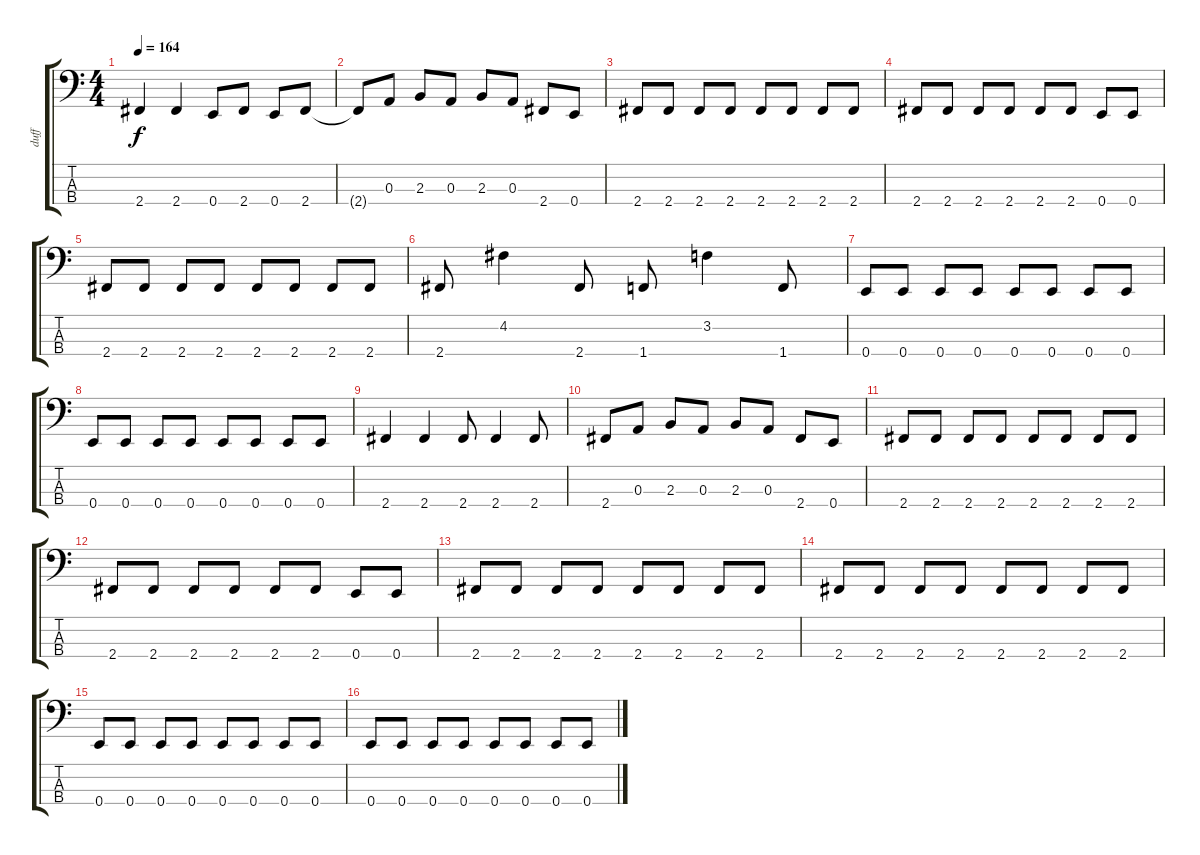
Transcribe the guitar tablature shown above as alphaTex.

\track ("duff" "duff") {instrument slapbass1}
\staff {score tabs}
\tuning (G2 D2 A1 E1) {hide}
\ts (4 4)
\tempo 164
\clef f4
\ks c
2.4.4{dy f} 2.4.4 0.4.8 2.4.8 0.4.8 2.4.8 |
2.4{t}.8 0.3.8 2.3.8 0.3.8 2.3.8 0.3.8 2.4.8 0.4.8 |
2.4.8 2.4.8 2.4.8 2.4.8 2.4.8 2.4.8 2.4.8 2.4.8 |
2.4.8 2.4.8 2.4.8 2.4.8 2.4.8 2.4.8 0.4.8 0.4.8 |
2.4.8 2.4.8 2.4.8 2.4.8 2.4.8 2.4.8 2.4.8 2.4.8 |
2.4.8 4.2.4 2.4.8 1.4.8 3.2.4 1.4.8 |
0.4.8 0.4.8 0.4.8 0.4.8 0.4.8 0.4.8 0.4.8 0.4.8 |
0.4.8 0.4.8 0.4.8 0.4.8 0.4.8 0.4.8 0.4.8 0.4.8 |
2.4.4 2.4.4 2.4.8 2.4.4 2.4.8 |
2.4.8 0.3.8 2.3.8 0.3.8 2.3.8 0.3.8 2.4.8 0.4.8 |
2.4.8 2.4.8 2.4.8 2.4.8 2.4.8 2.4.8 2.4.8 2.4.8 |
2.4.8 2.4.8 2.4.8 2.4.8 2.4.8 2.4.8 0.4.8 0.4.8 |
2.4.8 2.4.8 2.4.8 2.4.8 2.4.8 2.4.8 2.4.8 2.4.8 |
2.4.8 2.4.8 2.4.8 2.4.8 2.4.8 2.4.8 2.4.8 2.4.8 |
0.4.8 0.4.8 0.4.8 0.4.8 0.4.8 0.4.8 0.4.8 0.4.8 |
0.4.8 0.4.8 0.4.8 0.4.8 0.4.8 0.4.8 0.4.8 0.4.8
